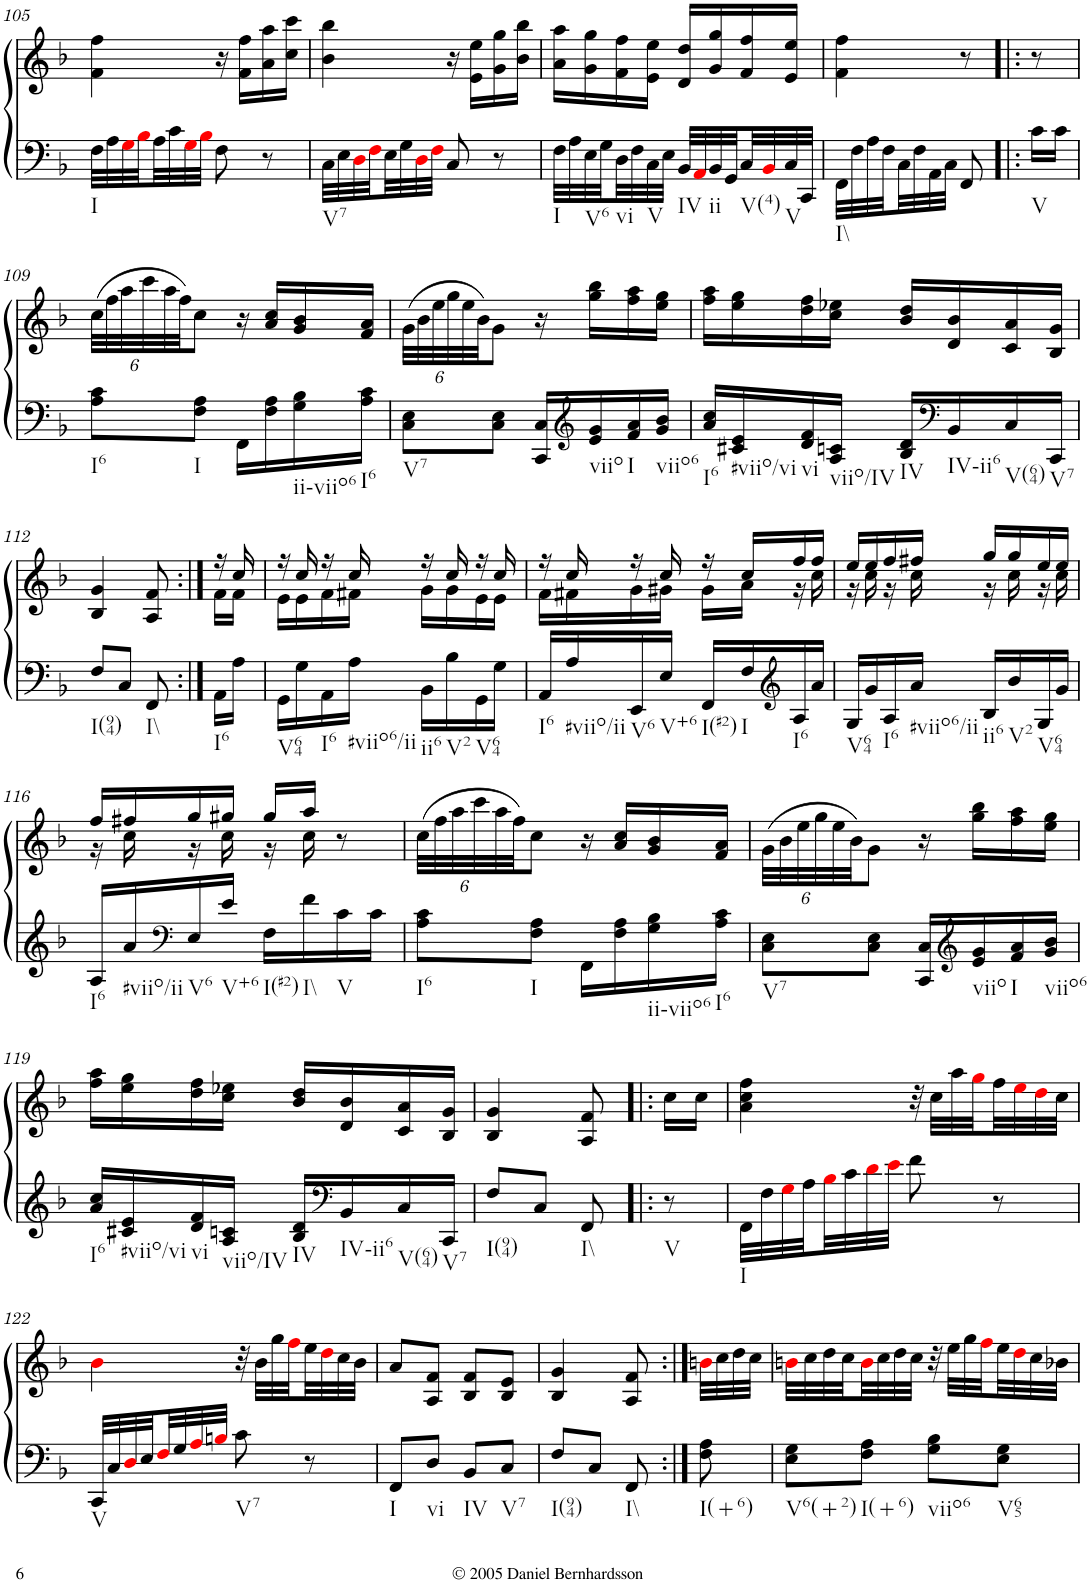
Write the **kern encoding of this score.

**kern	**kern
*part1	*part1
*staff2	*staff1
*I"Piano	*
*I'Pno.	*
!!LO:PB:g=z
*clefF4	*clefG2
*k[b-]	*k[b-]
*F:	*F:
*M2/4	*M2/4
=105	=105
!LO:TX:b:t=I	!
32F\LLL	4f\ 4ff\
32A\	.
32Gi\	.
32B-i\	.
32A\	.
32c\	.
32Gi\	.
32B-i\JJJ	.
8F\	16r
.	16f\ 16ff\LL
8r	16a\ 16aa\
.	16cc\ 16ccc\JJ
=106	=106
!LO:TX:b:t=V7	!
32C\LLL	4b-\ 4bb-\
32E\	.
32Di\	.
32Fi\	.
32E\	.
32G\	.
32Di\	.
32Fi\JJJ	.
8C/	16r
.	16e\ 16ee\LL
8r	16g\ 16gg\
.	16b-\ 16bb-\JJ
=107	=107
!LO:TX:b:t=I	!
32F\LLL	16a\ 16aa\LL
32A\	.
!LO:TX:b:t=V6	!
32E\	16g\ 16gg\
32G\	.
!LO:TX:b:t=vi	!
32D\	16f\ 16ff\
32F\	.
!LO:TX:b:t=V	!
32C\	16e\ 16ee\JJ
32E\JJJ	.
!LO:TX:b:t=IV	!
32BB-/LLL	16d/ 16dd/LL
32AAi/	.
!LO:TX:b:t=ii	!
32BB-/	16g/ 16gg/
32GG/	.
!LO:TX:b:t=V(4)	!
32C/	16f/ 16ff/
32BB-i/	.
!LO:TX:b:t=V	!
32C/	16e/ 16ee/JJ
32CC/JJJ	.
=108	=108
!LO:TX:b:t=I\\	!
32FF\LLL	4f\ 4ff\
32F\	.
32A\	.
32F\	.
32C\	.
32F\	.
32AA\	.
32C\JJJ	.
8FF/	8r
=108X18!|:	=108X18!|:
!LO:TX:b:t=V	!
16c\LL	8r
16c\JJ	.
!!LO:LB:g=z
=109	=109
*	*Xbrackettup
!LO:TX:b:t=I6	!
8A\ 8c\L	(48cc\LLL
.	48ff\
.	48aa\
.	48ccc\
.	48aa\
.	48ff\JJ)
!LO:TX:b:t=I	!
8F\ 8A\J	8cc\J
16FF\LL	16r
16F\ 16A\	16a/ 16cc/LL
!LO:TX:b:t=ii-viio6	!
16G\ 16B-\	16g/ 16b-/
!LO:TX:b:t=I6	!
16A\ 16c\JJ	16f/ 16a/JJ
=110	=110
!LO:TX:b:t=V7	!
8C\ 8E\L	(48g\LLL
.	48b-\
.	48ee\
.	48gg\
.	48ee\
.	48b-\JJ)
8C\ 8E\J	8g\J
16CC/ 16C/LL	16r
*clefG2	*
!LO:TX:b:t=viio	!
16e/ 16g/	16gg\ 16bb-\LL
!LO:TX:b:t=I	!
16f/ 16a/	16ff\ 16aa\
!LO:TX:b:t=viio6	!
16g/ 16b-/JJ	16ee\ 16gg\JJ
=111	=111
!LO:TX:b:t=I6	!
16a/ 16cc/LL	16ff\ 16aa\LL
!LO:TX:b:t=#viio/vi	!
16c#X/ 16e/	16ee\ 16gg\
!LO:TX:b:t=vi	!
16d/ 16f/	16dd\ 16ff\
!LO:TX:b:t=viio/IV	!
16A/ 16cn/JJ	16cc\ 16ee-X\JJ
!LO:TX:b:t=IV	!
16B-/ 16d/LL	16b-/ 16dd/LL
*clefF4	*
!LO:TX:b:t=IV-ii6	!
16BB-/	16d/ 16b-/
!LO:TX:b:t=V(64)	!
16C/	16c/ 16a/
!LO:TX:b:t=V7	!
16CC/JJ	16B-/ 16g/JJ
!!LO:LB:g=z
=112	=112
!LO:TX:b:t=I(94)	!
8F/L	4B-/ 4g/
8C/J	.
!LO:TX:b:t=I\\	!
8FF/	8A/ 8f/
=112X19:|!	=112X19:|!
*	*^
!LO:TX:b:t=I6	!	!
16AA\LL	16r	16f\LL
16A\JJ	16cc/	16f\JJ
=113	=113	=113
!LO:TX:b:t=V64	!	!
16GG\LL	16r	16e\LL
16G\	16cc/	16e\
!LO:TX:b:t=I6	!	!
16AA\	16r	16f\
!LO:TX:b:t=#viio6/ii	!	!
16A\JJ	16cc/	16f#X\JJ
!LO:TX:b:t=ii6	!	!
16BB-\LL	16r	16g\LL
!LO:TX:b:t=V2	!	!
16B-\	16cc/	16g\
!LO:TX:b:t=V64	!	!
16GG\	16r	16e\
16G\JJ	16cc/	16e\JJ
=114	=114	=114
!LO:TX:b:t=I6	!	!
16AA/LL	16r	16f\LL
!LO:TX:b:t=#viio/ii	!	!
16A/	16cc/	16f#X\
!LO:TX:b:t=V6	!	!
16EE/	16r	16g\
!LO:TX:b:t=V+6	!	!
16E/JJ	16cc/	16g#X\JJ
!LO:TX:b:t=I(#2)	!	!
16FF/LL	16r	16g#\LL
!LO:TX:b:t=I	!	!
16F/	16cc/LL	16a\JJ
*clefG2	*	*
!LO:TX:b:t=I6	!	!
16A/	16ff/	16r
16a/JJ	16ff/JJ	16cc\
=115	=115	=115
!LO:TX:b:t=V64	!	!
16G/LL	16ee/LL	16r
16g/	16ee/	16cc\
!LO:TX:b:t=I6	!	!
16A/	16ff/	16r
!LO:TX:b:t=#viio6/ii	!	!
16a/JJ	16ff#X/JJ	16cc\
!LO:TX:b:t=ii6	!	!
16B-/LL	16gg/LL	16r
!LO:TX:b:t=V2	!	!
16b-/	16gg/	16cc\
!LO:TX:b:t=V64	!	!
16G/	16ee/	16r
16g/JJ	16ee/JJ	16cc\
!!LO:LB:g=z	!!
=116	=116	=116
!LO:TX:b:t=I6	!	!
16A/LL	16ff/LL	16r
!LO:TX:b:t=#viio/ii	!	!
16a/	16ff#X/	16cc\
*clefF4	*	*
!LO:TX:b:t=V6	!	!
16E/	16gg/	16r
!LO:TX:b:t=V+6	!	!
16e/JJ	16gg#X/JJ	16cc\
!LO:TX:b:t=I(#2)	!	!
16F\LL	16gg#/LL	16r
!LO:TX:b:t=I\\	!	!
16f\	16aa/JJ	16cc\
!LO:TX:b:t=V	!	!
16c\	8r	8ryy
16c\JJ	.	.
*	*v	*v
=117	=117
!LO:TX:b:t=I6	!
8A\ 8c\L	(48cc\LLL
.	48ff\
.	48aa\
.	48ccc\
.	48aa\
.	48ff\JJ)
!LO:TX:b:t=I	!
8F\ 8A\J	8cc\J
16FF\LL	16r
16F\ 16A\	16a/ 16cc/LL
!LO:TX:b:t=ii-viio6	!
16G\ 16B-\	16g/ 16b-/
!LO:TX:b:t=I6	!
16A\ 16c\JJ	16f/ 16a/JJ
=118	=118
!LO:TX:b:t=V7	!
8C\ 8E\L	(48g\LLL
.	48b-\
.	48ee\
.	48gg\
.	48ee\
.	48b-\JJ)
8C\ 8E\J	8g\J
16CC/ 16C/LL	16r
*clefG2	*
!LO:TX:b:t=viio	!
16e/ 16g/	16gg\ 16bb-\LL
!LO:TX:b:t=I	!
16f/ 16a/	16ff\ 16aa\
!LO:TX:b:t=viio6	!
16g/ 16b-/JJ	16ee\ 16gg\JJ
!!LO:LB:g=z
=119	=119
!LO:TX:b:t=I6	!
16a/ 16cc/LL	16ff\ 16aa\LL
!LO:TX:b:t=#viio/vi	!
16c#X/ 16e/	16ee\ 16gg\
!LO:TX:b:t=vi	!
16d/ 16f/	16dd\ 16ff\
!LO:TX:b:t=viio/IV	!
16A/ 16cn/JJ	16cc\ 16ee-X\JJ
!LO:TX:b:t=IV	!
16B-/ 16d/LL	16b-/ 16dd/LL
*clefF4	*
!LO:TX:b:t=IV-ii6	!
16BB-/	16d/ 16b-/
!LO:TX:b:t=V(64)	!
16C/	16c/ 16a/
!LO:TX:b:t=V7	!
16CC/JJ	16B-/ 16g/JJ
=120	=120
!LO:TX:b:t=I(94)	!
8F/L	4B-/ 4g/
8C/J	.
!LO:TX:b:t=I\\	!
8FF/	8A/ 8f/
=120X20!|:	=120X20!|:
!LO:TX:b:t=V	!
8r	16cc\LL
.	16cc\JJ
=121	=121
!LO:TX:b:t=I	!
32FF\LLL	4a\ 4cc\ 4ff\
32F\	.
32Gi\	.
32A\	.
32B-i\	.
32c\	.
32di\	.
32ei\JJJ	.
8f\	32r
.	32cc\LLL
.	32aa\
.	32ggi\
8r	32ff\
.	32eei\
.	32ddi\
.	32cc\JJJ
!!LO:LB:g=z
=122	=122
!LO:TX:b:t=V	!
32CC/LLL	4b-i\
32C/	.
32Di/	.
32E/	.
32Fi/	.
32G/	.
32Ai/	.
32Bni/JJJ	.
!LO:TX:b:t=V7	!
8c\	32r
.	32b-\LLL
.	32gg\
.	32ffi\
8r	32ee\
.	32ddi\
.	32cc\
.	32b-\JJJ
=123	=123
!LO:TX:b:t=I	!
8FF/L	8a/L
!LO:TX:b:t=vi	!
8D/J	8A/ 8f/J
!LO:TX:b:t=IV	!
8BB-/L	8B-/ 8f/L
!LO:TX:b:t=V7	!
8C/J	8B-/ 8e/J
=124	=124
!LO:TX:b:t=I(94)	!
8F/L	4B-/ 4g/
8C/J	.
!LO:TX:b:t=I\\	!
8FF/	8A/ 8f/
=124X21:|!	=124X21:|!
!LO:TX:b:t=I(+6)	!
8F\ 8A\	32bni\LLL
.	32cc\
.	32dd\
.	32cc\JJJ
=125	=125
!LO:TX:b:t=V6(+2)	!
8E\ 8G\L	32bni\LLL
.	32cc\
.	32dd\
.	32cc\
!LO:TX:b:t=I(+6)	!
8F\ 8A\J	32bi\
.	32cc\
.	32dd\
.	32cc\JJJ
!LO:TX:b:t=viio6	!
8G\ 8B-\L	32r
.	32ee\LLL
.	32gg\
.	32ffi\
!LO:TX:b:t=V65	!
8E\ 8G\J	32ee\
.	32ddi\
.	32cc\
.	32b-X\JJJ
=	=
*-	*-
